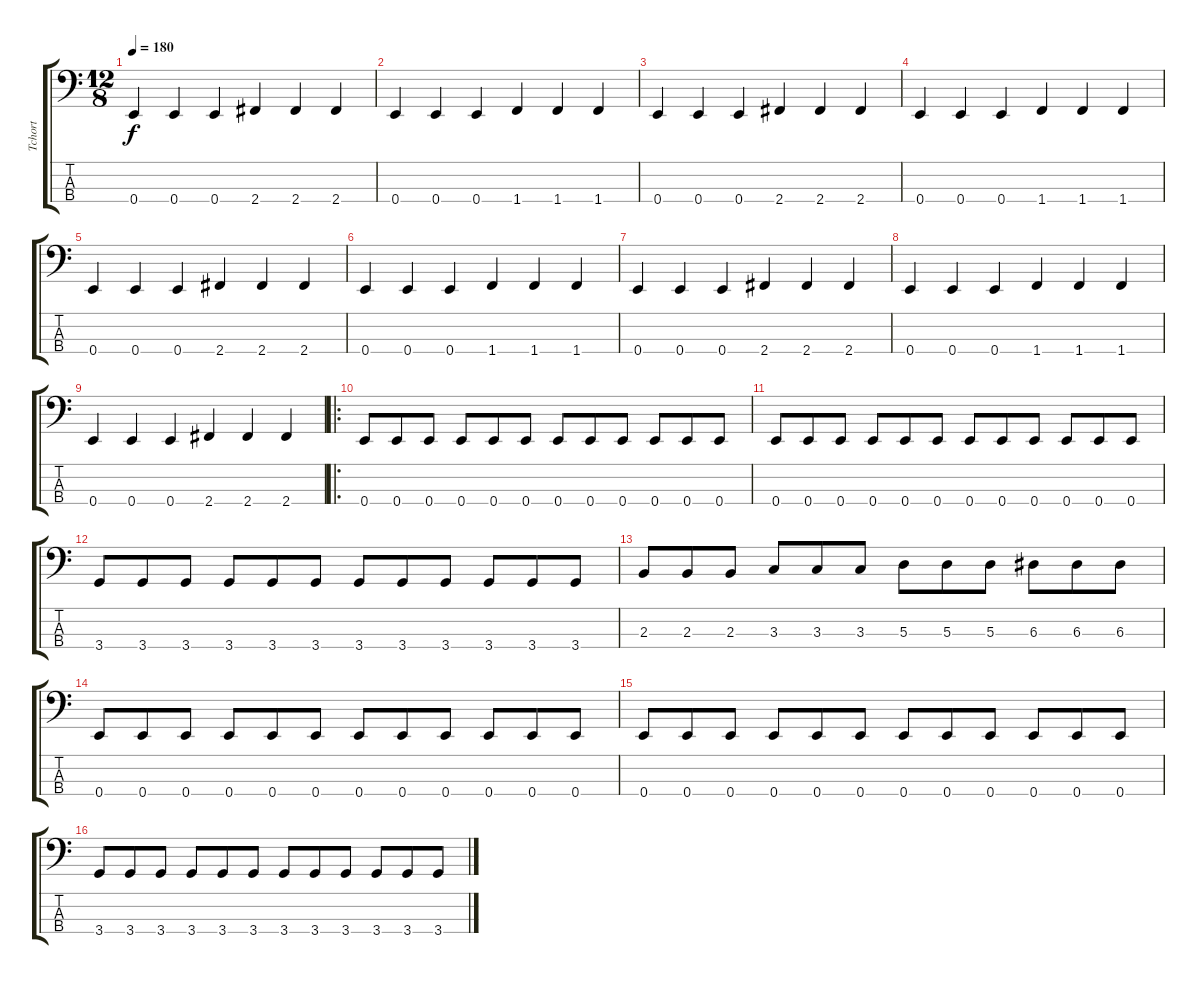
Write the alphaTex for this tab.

\track ("Tchort" "Tchort") {instrument electricbassfinger}
\staff {score tabs}
\tuning (G2 D2 A1 E1) {hide}
\ts (12 8)
\tempo 180
\clef f4
\ks c
0.4.4{dy f} 0.4.4 0.4.4 2.4.4 2.4.4 2.4.4 |
0.4.4 0.4.4 0.4.4 1.4.4 1.4.4 1.4.4 |
0.4.4 0.4.4 0.4.4 2.4.4 2.4.4 2.4.4 |
0.4.4 0.4.4 0.4.4 1.4.4 1.4.4 1.4.4 |
0.4.4 0.4.4 0.4.4 2.4.4 2.4.4 2.4.4 |
0.4.4 0.4.4 0.4.4 1.4.4 1.4.4 1.4.4 |
0.4.4 0.4.4 0.4.4 2.4.4 2.4.4 2.4.4 |
0.4.4 0.4.4 0.4.4 1.4.4 1.4.4 1.4.4 |
0.4.4 0.4.4 0.4.4 2.4.4 2.4.4 2.4.4 |
\ro
0.4.8 0.4.8 0.4.8 0.4.8 0.4.8 0.4.8 0.4.8 0.4.8 0.4.8 0.4.8 0.4.8 0.4.8 |
0.4.8 0.4.8 0.4.8 0.4.8 0.4.8 0.4.8 0.4.8 0.4.8 0.4.8 0.4.8 0.4.8 0.4.8 |
3.4.8 3.4.8 3.4.8 3.4.8 3.4.8 3.4.8 3.4.8 3.4.8 3.4.8 3.4.8 3.4.8 3.4.8 |
2.3.8 2.3.8 2.3.8 3.3.8 3.3.8 3.3.8 5.3.8 5.3.8 5.3.8 6.3.8 6.3.8 6.3.8 |
0.4.8 0.4.8 0.4.8 0.4.8 0.4.8 0.4.8 0.4.8 0.4.8 0.4.8 0.4.8 0.4.8 0.4.8 |
0.4.8 0.4.8 0.4.8 0.4.8 0.4.8 0.4.8 0.4.8 0.4.8 0.4.8 0.4.8 0.4.8 0.4.8 |
3.4.8 3.4.8 3.4.8 3.4.8 3.4.8 3.4.8 3.4.8 3.4.8 3.4.8 3.4.8 3.4.8 3.4.8
